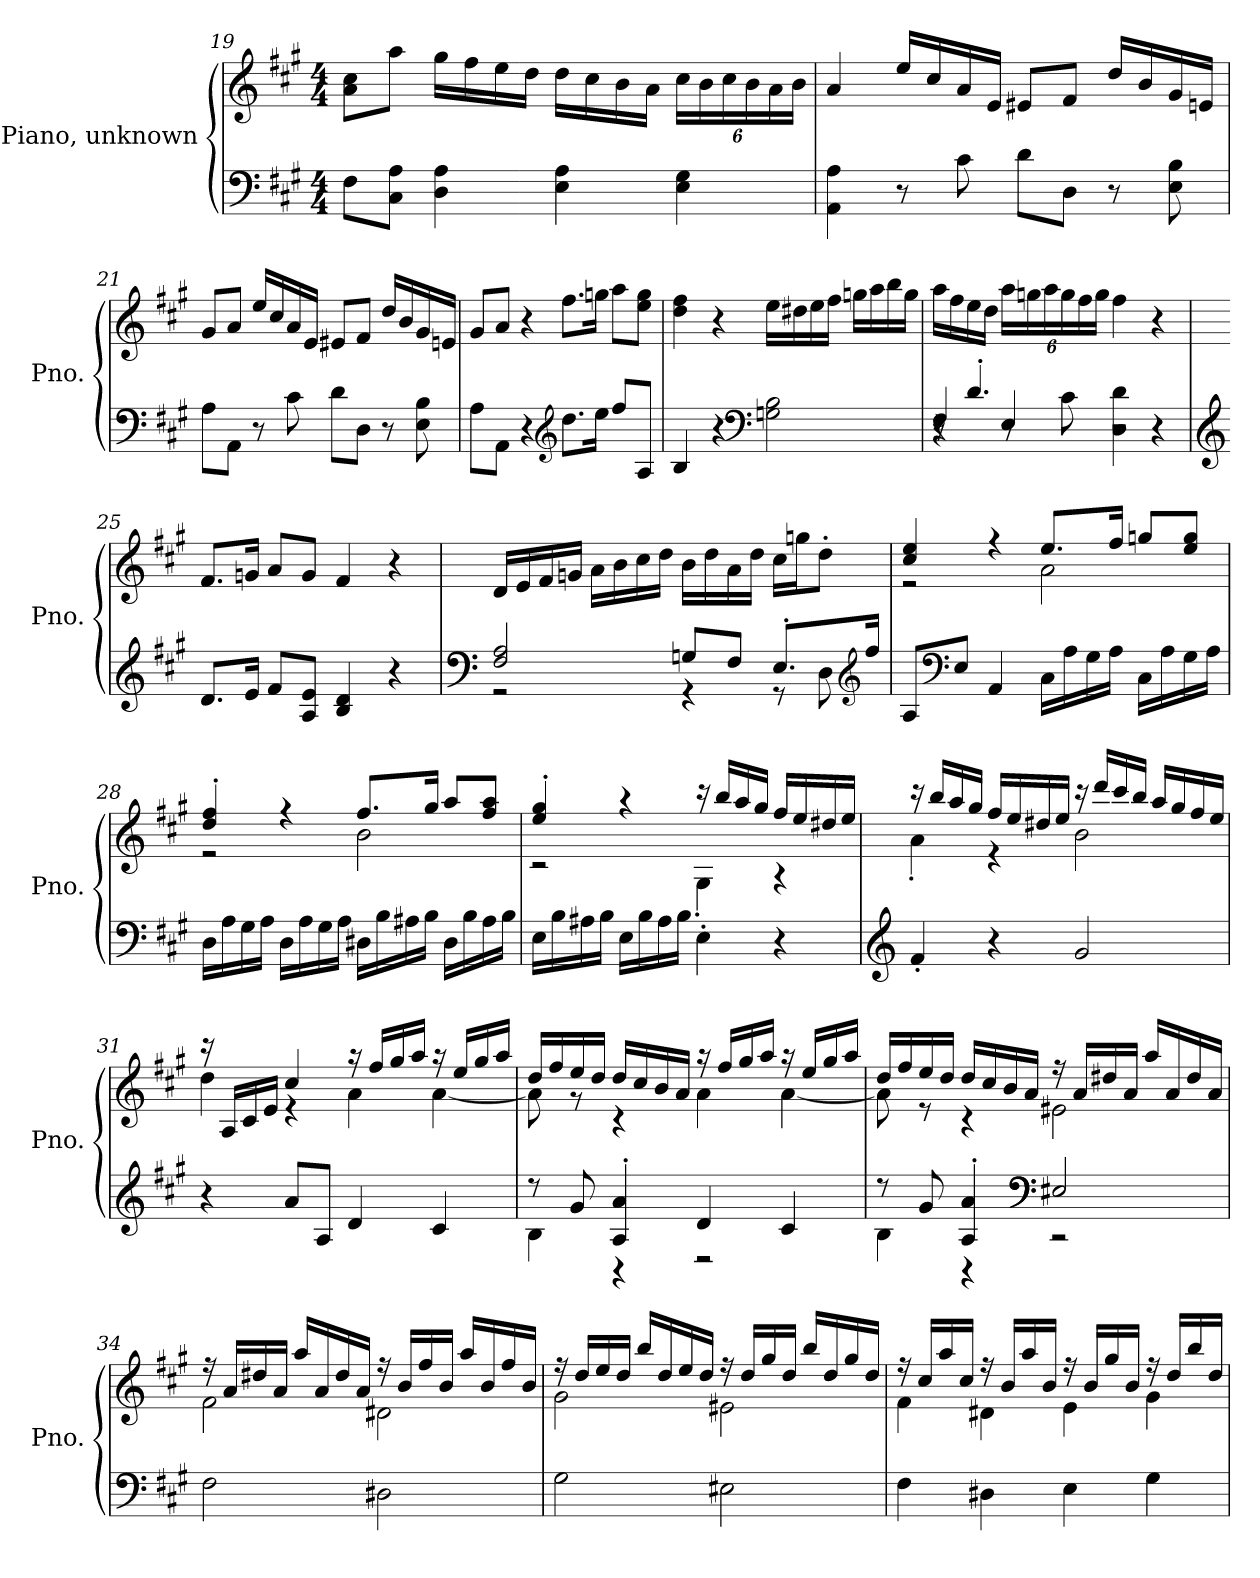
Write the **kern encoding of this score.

**kern	**kern
*part1	*part1
*staff2	*staff1
*I"Piano, unknown	*
*I'Pno.	*
!!LO:LB:g=z
*clefF4	*clefG2
*k[f#c#g#]	*k[f#c#g#]
*M4/4	*M4/4
=19	=19
8F#\L	8a\ 8cc#\L
8C#\ 8A\J	8aa\J
4D\ 4A\	16gg#\LL
.	16ff#\
.	16ee\
.	16dd\JJ
4E\ 4A\	16dd\LL
.	16cc#\
.	16b\
.	16a\JJ
*	*Xbrackettup
4E\ 4G#\	24cc#\LL
.	24b\
.	24cc#\
.	24b\
.	24a\
.	24b\JJ
=20	=20
4AA\ 4A\	4a/
8r	16ee/LL
.	16cc#/
8c#\	16a/
.	16e/JJ
8d\L	8e#X/L
8D\J	8f#/J
8r	16dd/LL
.	16b/
8E\ 8B\	16g#/
.	16en/JJ
=21	=21
8A\L	8g#/L
8AA\J	8a/J
8r	16ee/LL
.	16cc#/
8c#\	16a/
.	16e/JJ
8d\L	8e#X/L
8D\J	8f#/J
8r	16dd/LL
.	16b/
8E\ 8B\	16g#/
.	16en/JJ
!!LO:LB:g=z
=22	=22
8A\L	8g#/L
8AA\J	8a/J
4r	4r
*clefG2	*
8.dd\L	8.ff#\L
16ee\Jk	16ggn\Jk
8ff#/L	8aa\L
8A/J	8ee\ 8gg\J
=23	=23
4B/	4dd\ 4ff#\
4r	4r
*clefF4	*
2Gn\ 2B\	16ee\LL
.	16dd#X\
.	16ee\
.	16ff#\JJ
.	16ggn\LL
.	16aa\
.	16bb\
.	16gg\JJ
=24	=24
*^	*
*	*^	*
8r	4r	4F#/	16aa\LL
.	.	.	16ff#\
4.d'/	.	.	16ee\
.	.	.	16dd\JJ
.	8r	4E/	24aa\LL
.	.	.	24ggn\
.	.	.	24aa\
.	8c#\	.	24gg\
.	.	.	24ff#\
.	.	.	24gg\JJ
2r	4D\ 4d\	2r	4ff#\
.	4r	.	4r
*v	*v	*v	*
!!LO:LB:g=z
=25	=25
*clefG2	*
8.d/L	8.f#/L
16e/Jk	16gn/Jk
8f#/L	8a/L
8A/ 8e/J	8g/J
4B/ 4d/	4f#/
4r	4r
=26	=26
*clefF4	*
*^	*
2F#/ 2A/	2r	16d/LL
.	.	16e/
.	.	16f#/
.	.	16gn/JJ
.	.	16a\LL
.	.	16b\
.	.	16cc#\
.	.	16dd\JJ
8Gn/L	4r	16b\LL
.	.	16dd\
8F#/J	.	16a\
.	.	16dd\JJ
8.E'/L	8r	16cc#\LL
.	.	16ggn\J
.	8D\	8dd'\J
*clefG2	*	*
16ff#/Jk	.	.
*v	*v	*
=27	=27
*	*^
8A/L	4cc#/ 4ee/	2r
*clefF4	*	*
8E/J	.	.
4AA/	4r	.
16C#\LL	8.ee/L	2a\
16A\	.	.
16G#\	.	.
16A\JJ	16ff#/Jk	.
16C#\LL	8ggn/L	.
16A\	.	.
16G#\	8ee/ 8gg/J	.
16A\JJ	.	.
!!LO:LB:g=z	!!
=28	=28	=28
16D\LL	4dd/' 4ff#/'	2r
16A\	.	.
16G#\	.	.
16A\JJ	.	.
16D\LL	4r	.
16A\	.	.
16G#\	.	.
16A\JJ	.	.
16D#X\LL	8.ff#/L	2b\
16B\	.	.
16A#X\	.	.
16B\JJ	16gg#/Jk	.
16D#\LL	8aa/L	.
16B\	.	.
16A#\	8ff#/ 8aa/J	.
16B\JJ	.	.
=29	=29	=29
16E\LL	4ee/' 4gg#/'	2r
16B\	.	.
16A#X\	.	.
16B\JJ	.	.
16E\LL	4r	.
16B\	.	.
16A#\	.	.
16B\JJ	.	.
4E'\	16r	4G#'\
.	16bb/LL	.
.	16aa/	.
.	16gg#/JJ	.
4r	16ff#/LL	4r
.	16ee/	.
.	16dd#X/	.
.	16ee/JJ	.
!!LO:LB:g=z	!!
=30	=30	=30
*clefG2	*	*
4f#'/	16r	4a'\
.	16bb/LL	.
.	16aa/	.
.	16gg#/JJ	.
4r	16ff#/LL	4r
.	16ee/	.
.	16dd#X/	.
.	16ee/JJ	.
2g#/	16r	2b\
.	16ddd/LL	.
.	16ccc#/	.
.	16bb/JJ	.
.	16aa/LL	.
.	16gg#/	.
.	16ff#/	.
.	16ee/JJ	.
=31	=31	=31
4r	16r	4dd\
.	16A/LL	.
.	16c#/	.
.	16e/JJ	.
8a/L	4cc#/	4r
8A/J	.	.
4d/	16r	4a\
.	16ff#/LL	.
.	16gg#/	.
.	16aa/JJ	.
4c#/	16r	[4a\
.	16ee/LL	.
.	16gg#/	.
.	16aa/JJ	.
!!LO:PB:g=z	!!
=32	=32	=32
*^	*	*
8r	4B\	16dd/LL	8a\]
.	.	16ff#/	.
8g#/	.	16ee/	8r
.	.	16dd/JJ	.
4A/' 4a/'	4r	16dd/LL	4r
.	.	16cc#/	.
.	.	16b/	.
.	.	16a/JJ	.
4d/	2r	16r	4a\
.	.	16ff#/LL	.
.	.	16gg#/	.
.	.	16aa/JJ	.
4c#/	.	16r	[4a\
.	.	16ee/LL	.
.	.	16gg#/	.
.	.	16aa/JJ	.
=33	=33	=33	=33
8r	4B\	16dd/LL	8a\]
.	.	16ff#/	.
8g#/	.	16ee/	8r
.	.	16dd/JJ	.
4A/' 4a/'	4r	16dd/LL	4r
.	.	16cc#/	.
.	.	16b/	.
.	.	16a/JJ	.
*clefF4	*	*	*
2E#X/	2r	16r	2e#X\
.	.	16a/LL	.
.	.	16dd#X/	.
.	.	16a/JJ	.
.	.	16aa/LL	.
.	.	16a/	.
.	.	16dd#/	.
.	.	16a/JJ	.
*v	*v	*	*
!!LO:LB:g=z	!!
=34	=34	=34
2F#\	16r	2f#\
.	16a/LL	.
.	16dd#X/	.
.	16a/JJ	.
.	16aa/LL	.
.	16a/	.
.	16dd#/	.
.	16a/JJ	.
2D#X\	16r	2d#X\
.	16b/LL	.
.	16ff#/	.
.	16b/JJ	.
.	16aa/LL	.
.	16b/	.
.	16ff#/	.
.	16b/JJ	.
=35	=35	=35
2G#\	16r	2g#\
.	16dd/LL	.
.	16ee/	.
.	16dd/JJ	.
.	16bb/LL	.
.	16dd/	.
.	16ee/	.
.	16dd/JJ	.
2E#X\	16r	2e#X\
.	16dd/LL	.
.	16gg#/	.
.	16dd/JJ	.
.	16bb/LL	.
.	16dd/	.
.	16gg#/	.
.	16dd/JJ	.
!!LO:LB:g=z	!!
=36	=36	=36
4F#\	16r	4f#\
.	16cc#/LL	.
.	16aa/	.
.	16cc#/JJ	.
4D#X\	16r	4d#X\
.	16b/LL	.
.	16aa/	.
.	16b/JJ	.
4E\	16r	4e\
.	16b/LL	.
.	16gg#/	.
.	16b/JJ	.
4G#\	16r	4g#\
.	16dd/LL	.
.	16bb/	.
.	16dd/JJ	.
*	*v	*v
=	=
*-	*-
